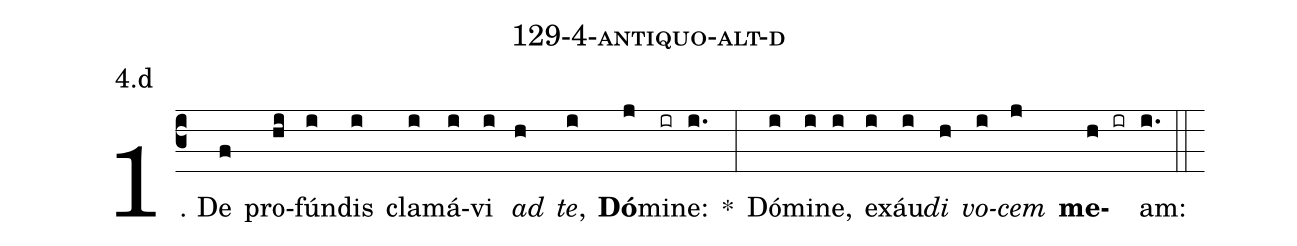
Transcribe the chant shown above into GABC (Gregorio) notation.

name: 129-4-antiquo-alt-d;
annotation: 4.d;
%%
(c3)1. De(f) pro(hi)fún(i)dis(i) cla(i)má(i)vi(i) <i>ad</i>(h) <i>te</i>,(i) <b>Dó</b>(j)mi(ir)ne:(i.) *(:) Dó(i)mi(i)ne,(i) ex(i)áu(i)<i>di</i>(h) <i>vo</i>(i)<i>cem</i>(j) <b>me</b>(h ir)am:(i.) (::)
